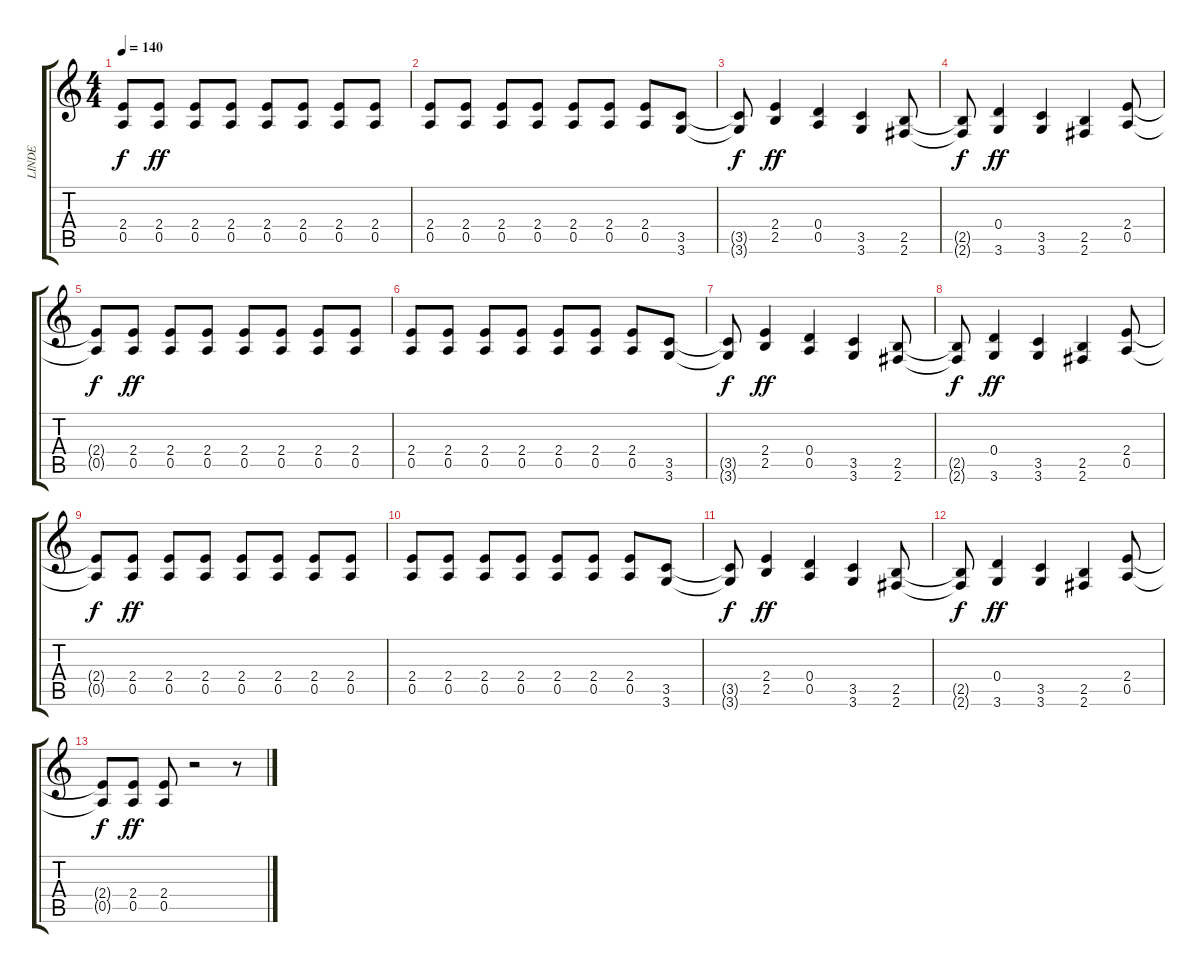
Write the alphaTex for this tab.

\track ("LINDE" "LINDE") {instrument overdrivenguitar}
\staff {score tabs}
\tuning (E4 B3 G3 D3 A2 E2) {hide}
\ts (4 4)
\tempo 140
\clef g2
\ks c
(2.4{t} 0.5{t}).8{dy f} (2.4 0.5).8{dy ff} (2.4 0.5).8 (2.4 0.5).8 (2.4 0.5).8 (2.4 0.5).8 (2.4 0.5).8 (2.4 0.5).8 |
(2.4 0.5).8 (2.4 0.5).8 (2.4 0.5).8 (2.4 0.5).8 (2.4 0.5).8 (2.4 0.5).8 (2.4 0.5).8 (3.5 3.6).8 |
(3.5{t} 3.6{t}).8{dy f} (2.4 2.5).4{dy ff} (0.4 0.5).4 (3.5 3.6).4 (2.5 2.6).8 |
(2.5{t} 2.6{t}).8{dy f} (0.4 3.6).4{dy ff} (3.5 3.6).4 (2.5 2.6).4 (2.4 0.5).8 |
(2.4{t} 0.5{t}).8{dy f} (2.4 0.5).8{dy ff} (2.4 0.5).8 (2.4 0.5).8 (2.4 0.5).8 (2.4 0.5).8 (2.4 0.5).8 (2.4 0.5).8 |
(2.4 0.5).8 (2.4 0.5).8 (2.4 0.5).8 (2.4 0.5).8 (2.4 0.5).8 (2.4 0.5).8 (2.4 0.5).8 (3.5 3.6).8 |
(3.5{t} 3.6{t}).8{dy f} (2.4 2.5).4{dy ff} (0.4 0.5).4 (3.5 3.6).4 (2.5 2.6).8 |
(2.5{t} 2.6{t}).8{dy f} (0.4 3.6).4{dy ff} (3.5 3.6).4 (2.5 2.6).4 (2.4 0.5).8 |
(2.4{t} 0.5{t}).8{dy f} (2.4 0.5).8{dy ff} (2.4 0.5).8 (2.4 0.5).8 (2.4 0.5).8 (2.4 0.5).8 (2.4 0.5).8 (2.4 0.5).8 |
(2.4 0.5).8 (2.4 0.5).8 (2.4 0.5).8 (2.4 0.5).8 (2.4 0.5).8 (2.4 0.5).8 (2.4 0.5).8 (3.5 3.6).8 |
(3.5{t} 3.6{t}).8{dy f} (2.4 2.5).4{dy ff} (0.4 0.5).4 (3.5 3.6).4 (2.5 2.6).8 |
(2.5{t} 2.6{t}).8{dy f} (0.4 3.6).4{dy ff} (3.5 3.6).4 (2.5 2.6).4 (2.4 0.5).8 |
(2.4{t} 0.5{t}).8{dy f} (2.4 0.5).8{dy ff} (2.4 0.5).8 r.2 r.8
